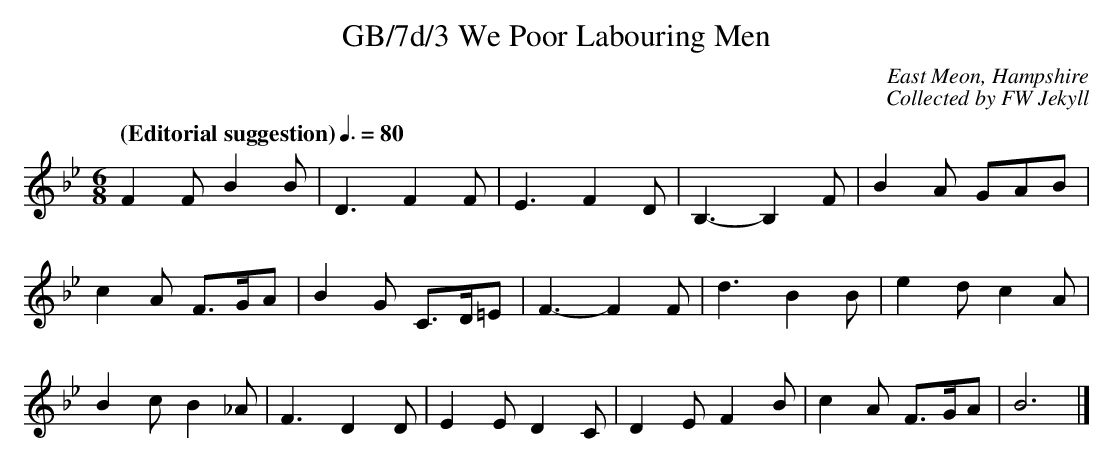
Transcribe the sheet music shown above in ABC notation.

X:1
T:GB/7d/3 We Poor Labouring Men
C:East Meon, Hampshire
C:Collected by FW Jekyll
L:1/8
M:6/8
Q:"(Editorial suggestion)" 3/8=80
K:Bb
F2 F B2 B | D3 F2 F | E3 F2 D | B,3-B,2 F | B2 A GAB |
c2 A F>GA | B2 G C>D=E | F3-F2 F |d3 B2 B | e2 d c2 A |
B2 c B2 _A | F3 D2 D | E2 E D2 C | D2 E F2 B | c2 A F>GA | B6 |]
